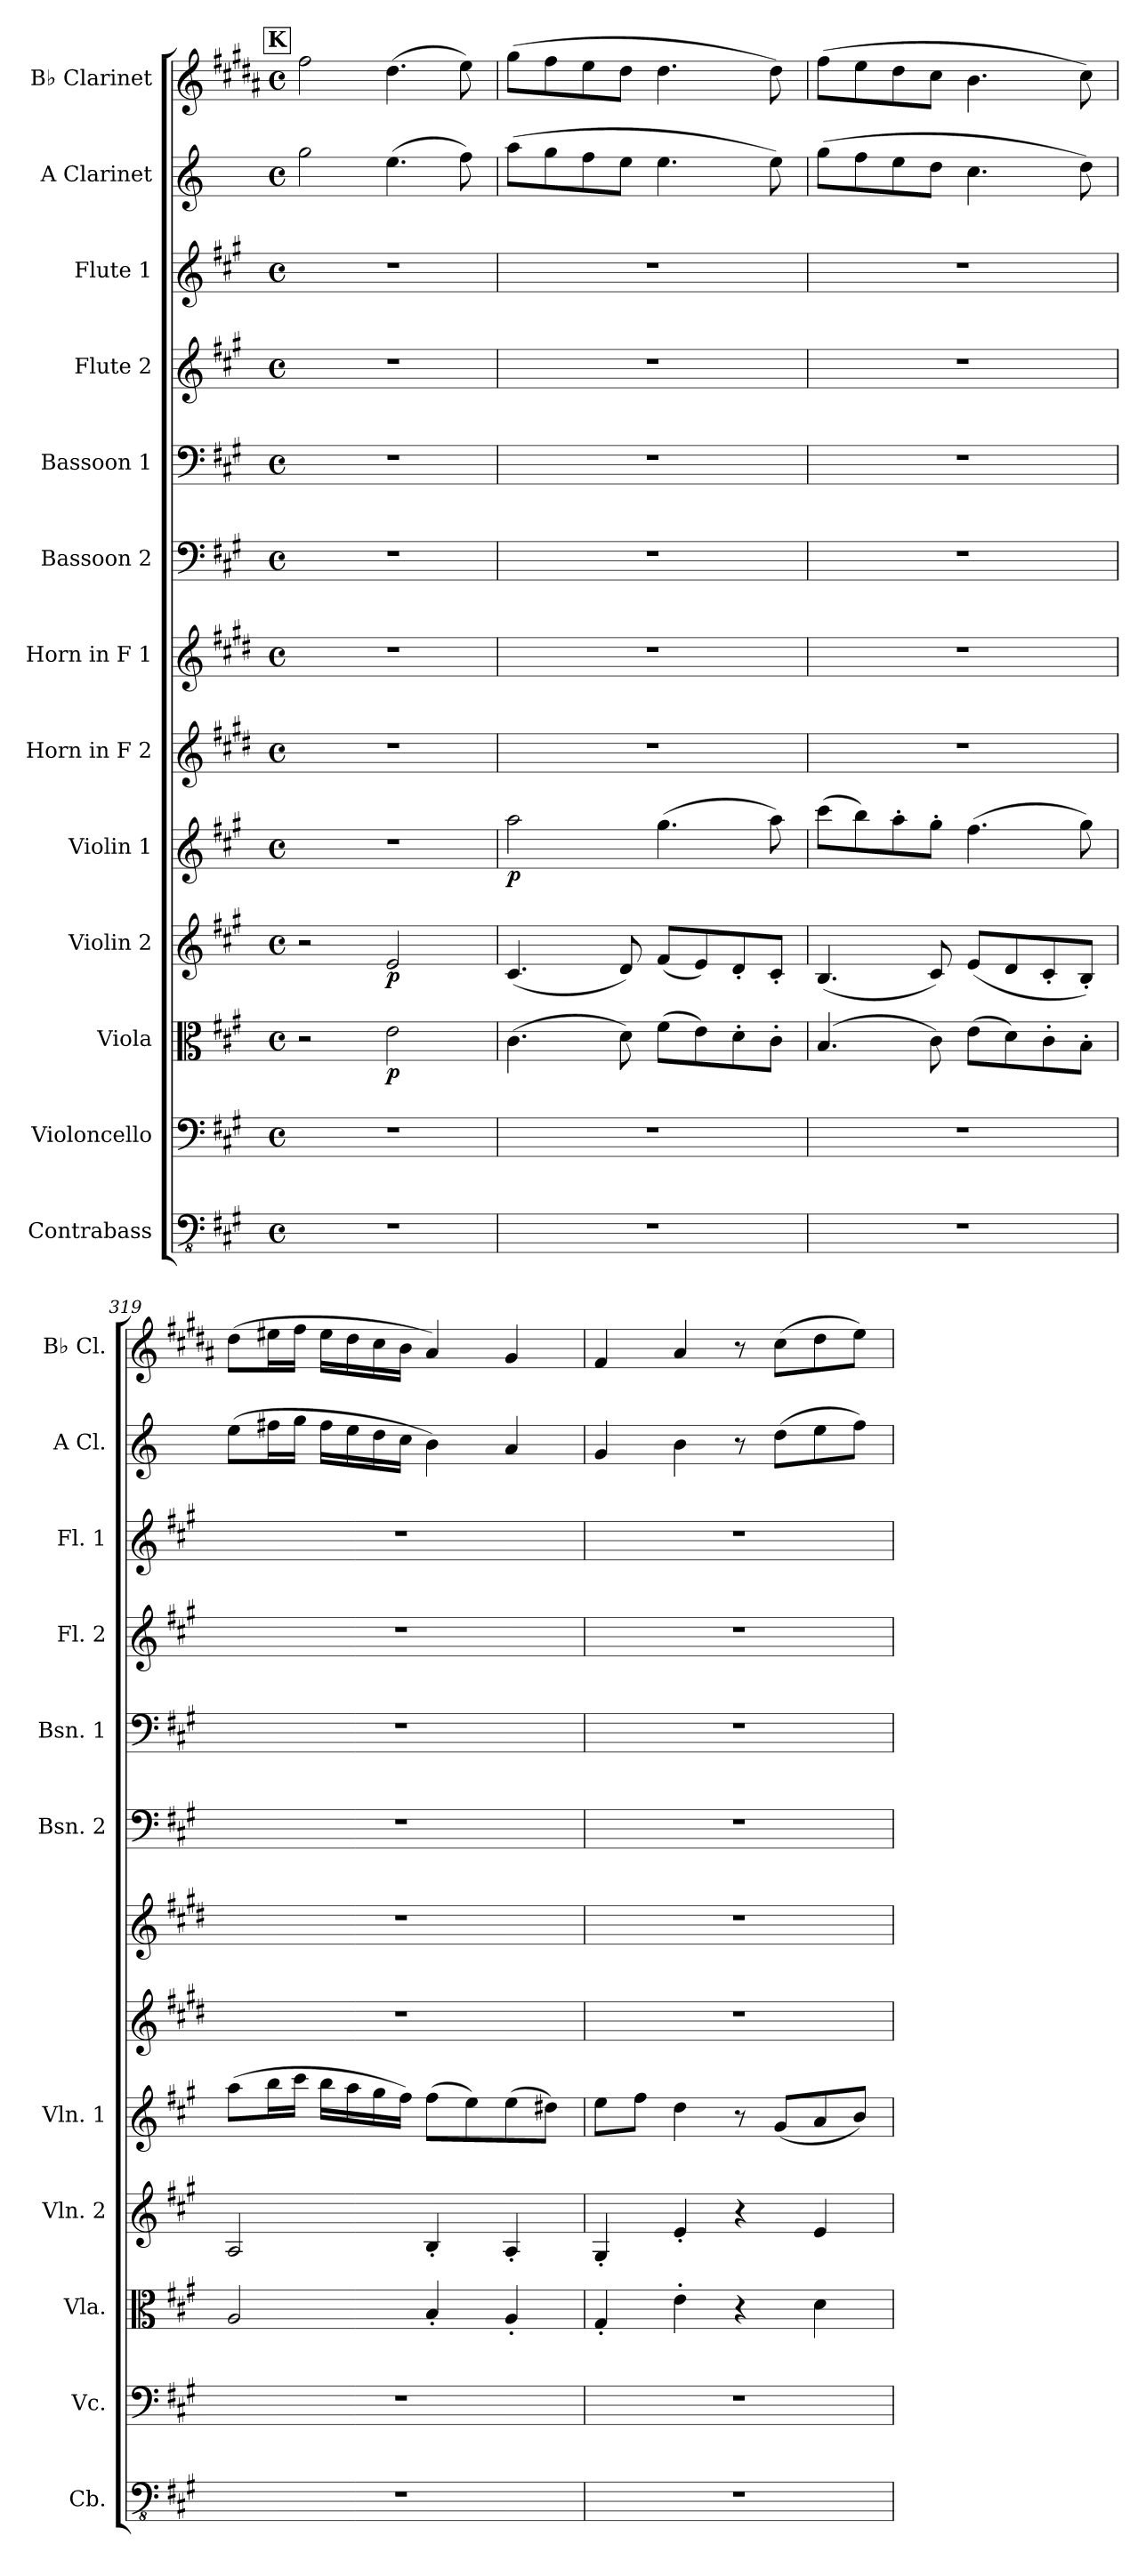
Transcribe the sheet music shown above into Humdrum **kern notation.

**kern	**kern	**kern	**dynam	**kern	**dynam	**kern	**dynam	**kern	**kern	**kern	**kern	**kern	**kern	**kern	**kern
*part13	*part12	*part11	*part11	*part10	*part10	*part9	*part9	*part8	*part7	*part6	*part5	*part4	*part3	*part2	*part1
*staff13	*staff12	*staff11	*staff11	*staff10	*staff10	*staff9	*staff9	*staff8	*staff7	*staff6	*staff5	*staff4	*staff3	*staff2	*staff1
*I"Contrabass	*I"Violoncello	*I"Viola	*	*I"Violin 2	*	*I"Violin 1	*	*I"Horn in F 2	*I"Horn in F 1	*I"Bassoon 2	*I"Bassoon 1	*I"Flute 2	*I"Flute 1	*I"A Clarinet	*I"B♭ Clarinet
*I'Cb.	*I'Vc.	*I'Vla.	*	*I'Vln. 2	*	*I'Vln. 1	*	*	*	*I'Bsn. 2	*I'Bsn. 1	*I'Fl. 2	*I'Fl. 1	*I'A Cl.	*I'B♭ Cl.
*clefFv4	*clefF4	*clefC3	*	*clefG2	*	*clefG2	*	*clefG2	*clefG2	*clefF4	*clefF4	*clefG2	*clefG2	*clefG2	*clefG2
*ITrd7c12	*	*	*	*	*	*	*	*ITrd4c7	*ITrd4c7	*	*	*	*	*ITrd2c3	*ITrd1c2
*k[f#c#g#]	*k[f#c#g#]	*k[f#c#g#]	*	*k[f#c#g#]	*	*k[f#c#g#]	*	*k[f#c#g#]	*k[f#c#g#]	*k[f#c#g#]	*k[f#c#g#]	*k[f#c#g#]	*k[f#c#g#]	*k[f#c#g#]	*k[f#c#g#]
*M4/4	*M4/4	*M4/4	*	*M4/4	*	*M4/4	*	*M4/4	*M4/4	*M4/4	*M4/4	*M4/4	*M4/4	*M4/4	*M4/4
*met(c)	*met(c)	*met(c)	*	*met(c)	*	*met(c)	*	*met(c)	*met(c)	*met(c)	*met(c)	*met(c)	*met(c)	*met(c)	*met(c)
!!LO:REH:place=s1:a:B:fs=14:t=K
=316	=316	=316	=316	=316	=316	=316	=316	=316	=316	=316	=316	=316	=316	=316	=316
1r	1r	2r	.	2r	.	1r	.	1r	1r	1r	1r	1r	1r	2ee\	2ee\
!	!	!	!LO:DY:b	!	!LO:DY:b	!	!	!	!	!	!	!	!	!	!
.	.	2e\	p	2e/	p	.	.	.	.	.	.	.	.	(>4.cc#\	(>4.cc#\
.	.	.	.	.	.	.	.	.	.	.	.	.	.	8dd\)	8dd\)
!!LO:PB:g=z
=317	=317	=317	=317	=317	=317	=317	=317	=317	=317	=317	=317	=317	=317	=317	=317
!	!	!	!	!	!	!	!LO:DY:b	!	!	!	!	!	!	!	!
1r	1r	(>4.c#\	.	(<4.c#/	.	2aa\	p	1r	1r	1r	1r	1r	1r	(>8ff#\L	(>8ff#\L
.	.	.	.	.	.	.	.	.	.	.	.	.	.	8ee\	8ee\
.	.	.	.	.	.	.	.	.	.	.	.	.	.	8dd\	8dd\
.	.	8d\)	.	8d/)	.	.	.	.	.	.	.	.	.	8cc#\J	8cc#\J
.	.	(>8f#\L	.	(<8f#/L	.	(>4.gg#\	.	.	.	.	.	.	.	4.cc#\	4.cc#\
.	.	8e\)	.	8e/)	.	.	.	.	.	.	.	.	.	.	.
.	.	8d'\	.	8d'/	.	.	.	.	.	.	.	.	.	.	.
.	.	8c#'\J	.	8c#'/J	.	8aa\)	.	.	.	.	.	.	.	8cc#\)	8cc#\)
=318	=318	=318	=318	=318	=318	=318	=318	=318	=318	=318	=318	=318	=318	=318	=318
1r	1r	(>4.B/	.	(<4.B/	.	(>8ccc#\L	.	1r	1r	1r	1r	1r	1r	(>8ee\L	(>8ee\L
.	.	.	.	.	.	8bb\)	.	.	.	.	.	.	.	8dd\	8dd\
.	.	.	.	.	.	8aa'\	.	.	.	.	.	.	.	8cc#\	8cc#\
.	.	8c#\)	.	8c#/)	.	8gg#'\J	.	.	.	.	.	.	.	8b\J	8b\J
.	.	(>8e\L	.	(<8e/L	.	(>4.ff#\	.	.	.	.	.	.	.	4.a\	4.a\
.	.	8d\)	.	8d/	.	.	.	.	.	.	.	.	.	.	.
.	.	8c#'\	.	8c#'/	.	.	.	.	.	.	.	.	.	.	.
.	.	8B'\J	.	8B'/J)	.	8gg#\)	.	.	.	.	.	.	.	8b\)	8b\)
=319	=319	=319	=319	=319	=319	=319	=319	=319	=319	=319	=319	=319	=319	=319	=319
1r	1r	2A/	.	2A/	.	(>8aa\L	.	1r	1r	1r	1r	1r	1r	(>8cc#\L	(>8cc#\L
.	.	.	.	.	.	16bb\L	.	.	.	.	.	.	.	16dd#X\L	16dd#X\L
.	.	.	.	.	.	16ccc#\JJ	.	.	.	.	.	.	.	16ee\JJ	16ee\JJ
.	.	.	.	.	.	16bb\LL	.	.	.	.	.	.	.	16dd#\LL	16dd#\LL
.	.	.	.	.	.	16aa\	.	.	.	.	.	.	.	16cc#\	16cc#\
.	.	.	.	.	.	16gg#\	.	.	.	.	.	.	.	16b\	16b\
.	.	.	.	.	.	16ff#\JJ)	.	.	.	.	.	.	.	16a\JJ	16a\JJ
.	.	4B'/	.	4B'/	.	(>8ff#\L	.	.	.	.	.	.	.	4g#\)	4g#/)
.	.	.	.	.	.	8ee\)	.	.	.	.	.	.	.	.	.
.	.	4A'/	.	4A'/	.	(>8ee\	.	.	.	.	.	.	.	4f#/	4f#/
.	.	.	.	.	.	8dd#X\J)	.	.	.	.	.	.	.	.	.
=320	=320	=320	=320	=320	=320	=320	=320	=320	=320	=320	=320	=320	=320	=320	=320
1r	1r	4G#'/	.	4G#'/	.	8ee\L	.	1r	1r	1r	1r	1r	1r	4e/	4e/
.	.	.	.	.	.	8ff#\J	.	.	.	.	.	.	.	.	.
.	.	4e'\	.	4e'/	.	4dd\	.	.	.	.	.	.	.	4g#\	4g#/
.	.	4r	.	4r	.	8r	.	.	.	.	.	.	.	8r	8r
.	.	.	.	.	.	(<8g#/L	.	.	.	.	.	.	.	(>8b\L	(>8b\L
.	.	4d\	.	4e/	.	8a/	.	.	.	.	.	.	.	8cc#\	8cc#\
.	.	.	.	.	.	8b/J)	.	.	.	.	.	.	.	8dd\J)	8dd\J)
=	=	=	=	=	=	=	=	=	=	=	=	=	=	=	=
*-	*-	*-	*-	*-	*-	*-	*-	*-	*-	*-	*-	*-	*-	*-	*-
